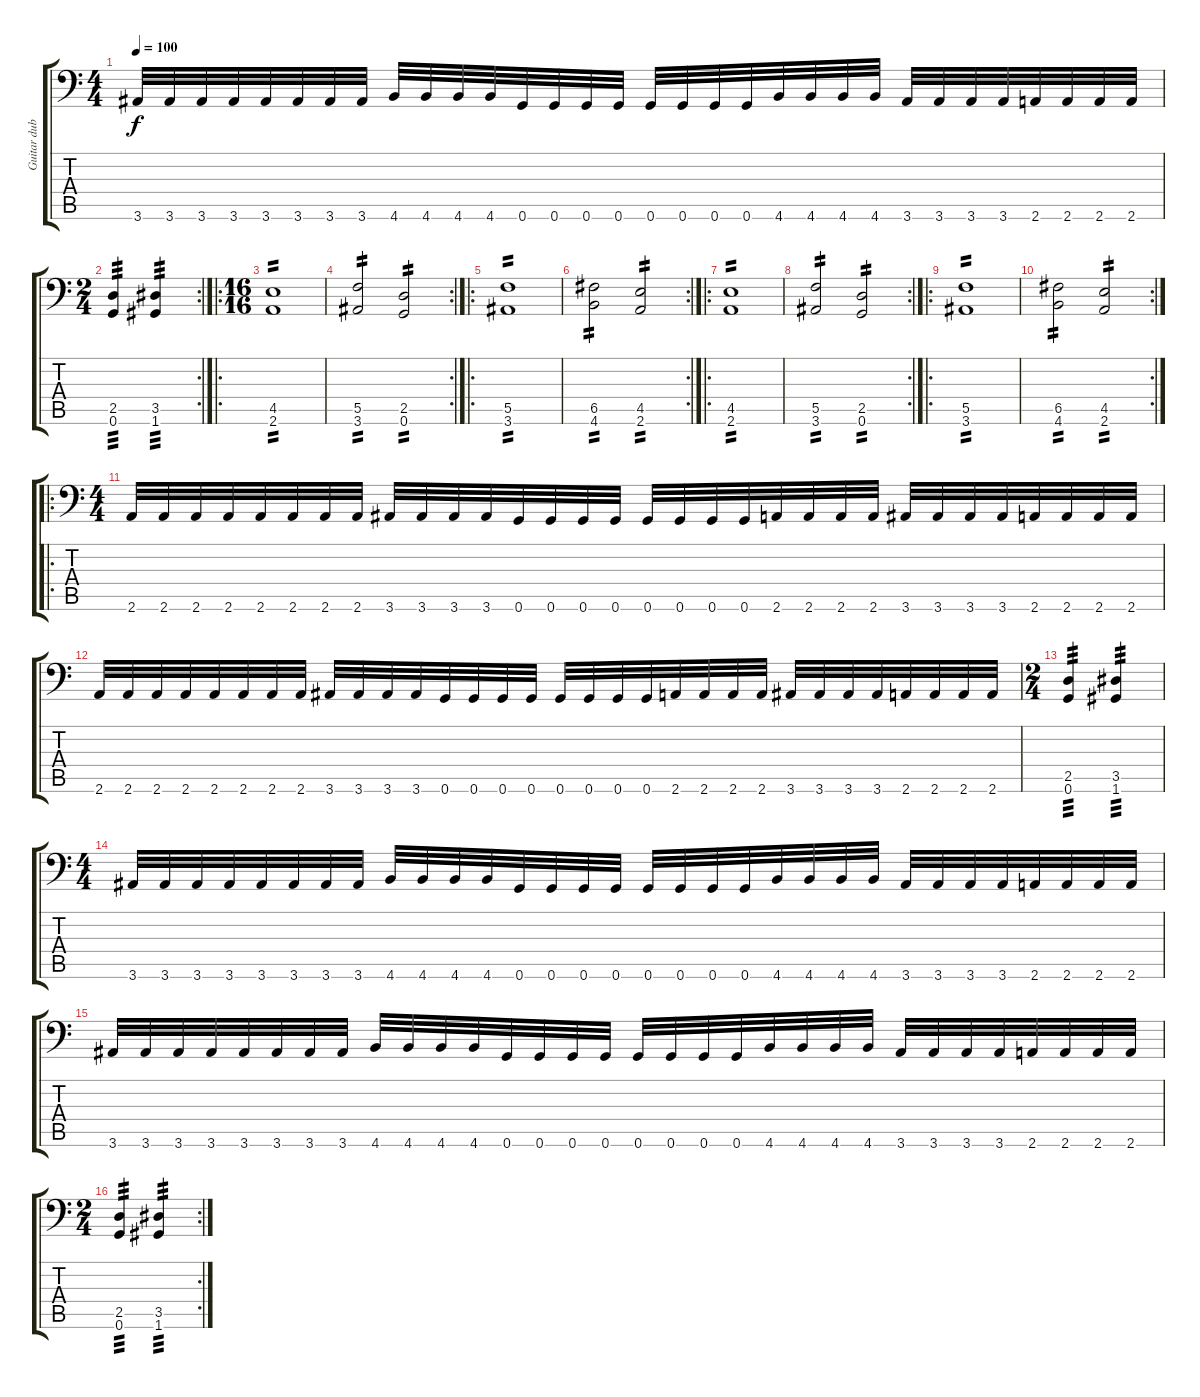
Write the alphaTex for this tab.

\track ("Guitar dub" "Guitar dub") {instrument distortionguitar}
\staff {score tabs}
\tuning (G3 D3 Bb2 F2 C2 G1) {hide}
\ts (4 4)
\tempo 100
\clef f4
\ks c
3.6.32{dy f} 3.6.32 3.6.32 3.6.32 3.6.32 3.6.32 3.6.32 3.6.32 4.6.32 4.6.32 4.6.32 4.6.32 0.6.32 0.6.32 0.6.32 0.6.32 0.6.32 0.6.32 0.6.32 0.6.32 4.6.32 4.6.32 4.6.32 4.6.32 3.6.32 3.6.32 3.6.32 3.6.32 2.6.32 2.6.32 2.6.32 2.6.32 |
\rc 2
\ts (2 4)
(2.5 0.6).4{tp 3} (3.5 1.6).4{tp 3} |
\ro
\ts (16 16)
(4.5 2.6).1{tp 2} |
\rc 2
(5.5 3.6).2{tp 2} (2.5 0.6).2{tp 2} |
\ro
(5.5 3.6).1{tp 2} |
\rc 2
(6.5 4.6).2{tp 2} (4.5 2.6).2{tp 2} |
\ro
(4.5 2.6).1{tp 2} |
\rc 2
(5.5 3.6).2{tp 2} (2.5 0.6).2{tp 2} |
\ro
(5.5 3.6).1{tp 2} |
\rc 2
(6.5 4.6).2{tp 2} (4.5 2.6).2{tp 2} |
\ro
\ts (4 4)
2.6.32 2.6.32 2.6.32 2.6.32 2.6.32 2.6.32 2.6.32 2.6.32 3.6.32 3.6.32 3.6.32 3.6.32 0.6.32 0.6.32 0.6.32 0.6.32 0.6.32 0.6.32 0.6.32 0.6.32 2.6.32 2.6.32 2.6.32 2.6.32 3.6.32 3.6.32 3.6.32 3.6.32 2.6.32 2.6.32 2.6.32 2.6.32 |
2.6.32 2.6.32 2.6.32 2.6.32 2.6.32 2.6.32 2.6.32 2.6.32 3.6.32 3.6.32 3.6.32 3.6.32 0.6.32 0.6.32 0.6.32 0.6.32 0.6.32 0.6.32 0.6.32 0.6.32 2.6.32 2.6.32 2.6.32 2.6.32 3.6.32 3.6.32 3.6.32 3.6.32 2.6.32 2.6.32 2.6.32 2.6.32 |
\ts (2 4)
(2.5 0.6).4{tp 3} (3.5 1.6).4{tp 3} |
\ts (4 4)
3.6.32 3.6.32 3.6.32 3.6.32 3.6.32 3.6.32 3.6.32 3.6.32 4.6.32 4.6.32 4.6.32 4.6.32 0.6.32 0.6.32 0.6.32 0.6.32 0.6.32 0.6.32 0.6.32 0.6.32 4.6.32 4.6.32 4.6.32 4.6.32 3.6.32 3.6.32 3.6.32 3.6.32 2.6.32 2.6.32 2.6.32 2.6.32 |
3.6.32 3.6.32 3.6.32 3.6.32 3.6.32 3.6.32 3.6.32 3.6.32 4.6.32 4.6.32 4.6.32 4.6.32 0.6.32 0.6.32 0.6.32 0.6.32 0.6.32 0.6.32 0.6.32 0.6.32 4.6.32 4.6.32 4.6.32 4.6.32 3.6.32 3.6.32 3.6.32 3.6.32 2.6.32 2.6.32 2.6.32 2.6.32 |
\rc 2
\ts (2 4)
(2.5 0.6).4{tp 3} (3.5 1.6).4{tp 3}
